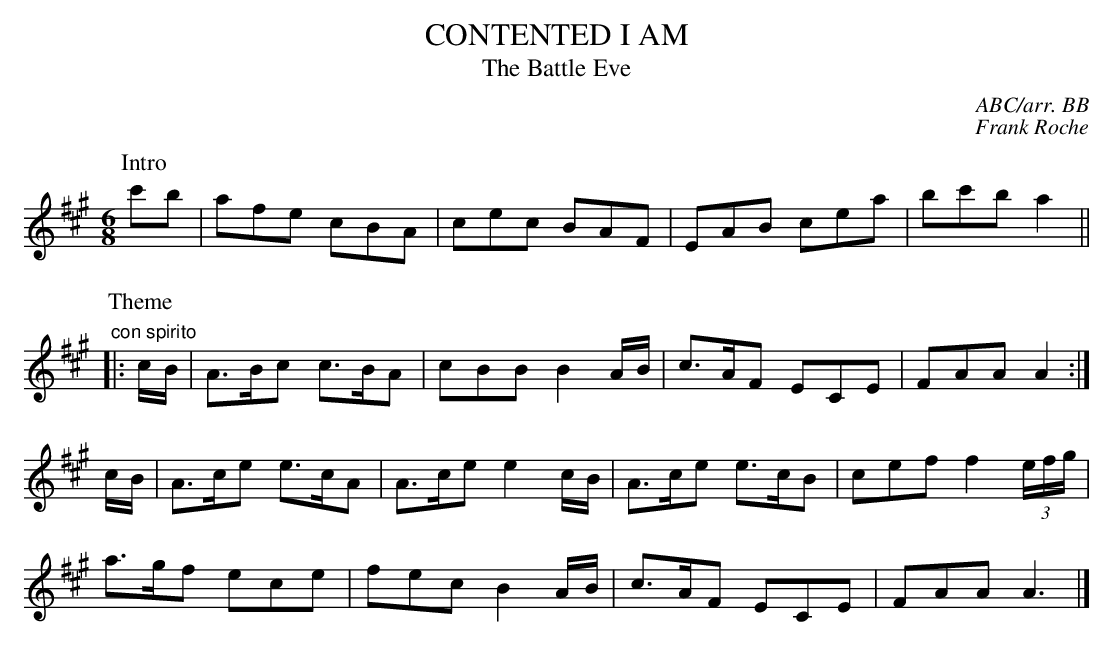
X:1
T:CONTENTED I AM
T:The Battle Eve
Y:"allegro"
C:ABC/arr. BB
C:Frank Roche
"classical" variations. Only the Intro and Theme are included here.
L:1/8
M:6/8
K:A
P:Intro
c'b|afe cBA|cec BAF|EAB cea|bc'b ha2||
P: Theme
"con spirito"
|:c/B/|A>Bc c>BA|cBB B2A/B/|c>AF ECE|FAA A2:|
c/B/|A>ce e>cA|A>ce e2c/B/|A>ce e>cB|cef f2 (3e/f/g/|
a>gf ece|fec B2A/B/|c>AF ECE|FAA A3|]
